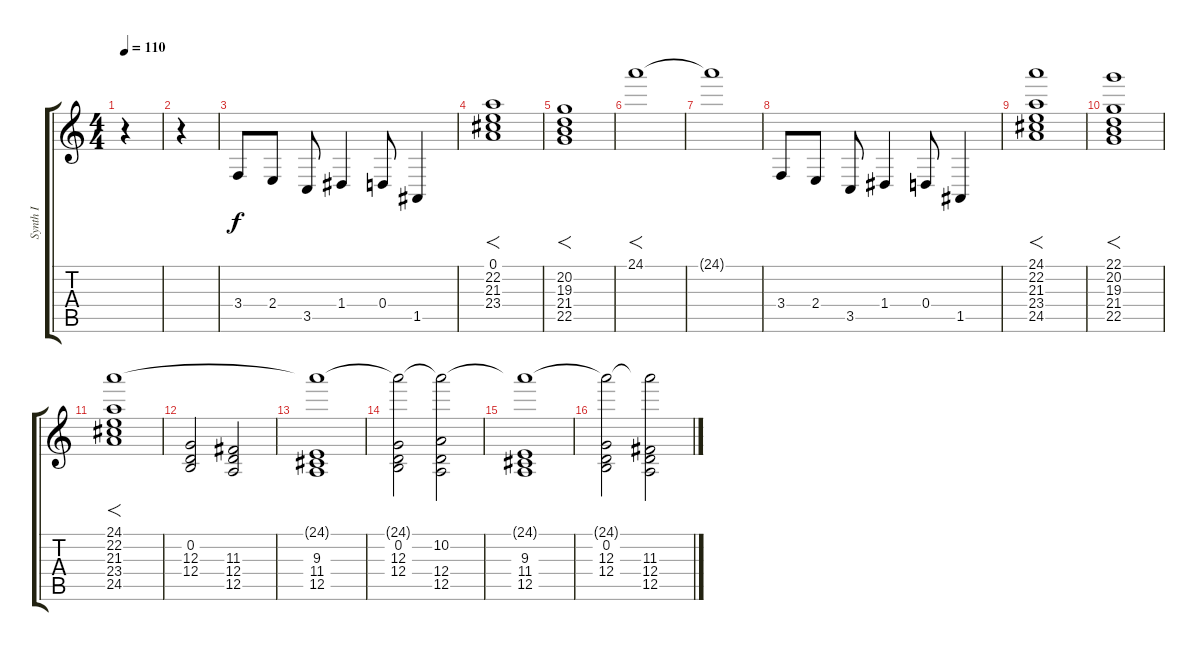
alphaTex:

\track ("Synth I" "Synth I") {instrument synthstrings1}
\staff {score tabs}
\tuning (A4 B3 G3 D3 A2 E2) {hide}
\ts (4 4)
\tempo 110
\clef g2
\ks c
r.4{dy f instrument synthstrings1} |
r.4 |
3.4.8{balance 12 instrument trombone} 2.4.8 3.5.8 1.4.4 0.4.8 1.5.4 |
(0.1 22.2 21.3 23.4).1{f balance 8 instrument stringensemble1} |
(20.2 19.3 21.4 22.5).1{f} |
24.1.1{f} |
24.1{t}.1 |
3.4.8{balance 12 instrument trombone} 2.4.8 3.5.8 1.4.4 0.4.8 1.5.4 |
(24.1 22.2 21.3 23.4 24.5).1{f balance 8 instrument synthstrings1} |
(22.1 20.2 19.3 21.4 22.5).1{f} |
(24.1 22.2 21.3 23.4 24.5).1{f} |
(0.2 12.3 12.4).2 (11.3 12.4 12.5).2 |
(24.1{t} 9.3 11.4 12.5).1 |
(24.1{t} 0.2 12.3 12.4).2 (24.1{t} 10.2 12.4 12.5).2 |
(24.1{t} 9.3 11.4 12.5).1 |
(24.1{t} 0.2 12.3 12.4).2 (24.1{t} 11.3 12.4 12.5).2
